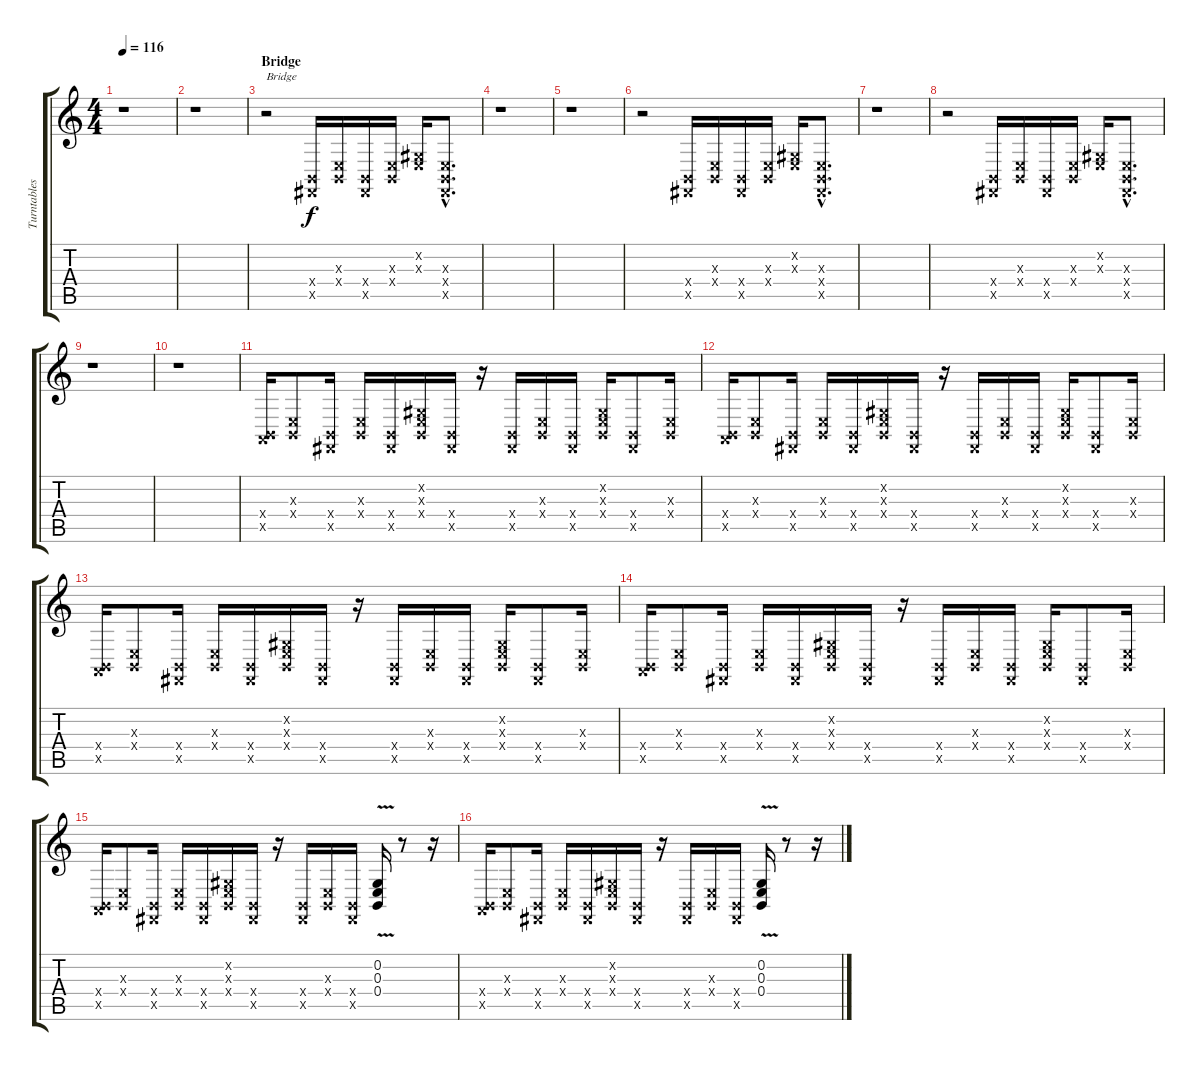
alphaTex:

\track ("Turntables" "Turntables") {instrument guitarfretnoise}
\staff {score tabs}
\tuning (Db4 Ab3 E3 B2 Gb2 Db2) {hide}
\ts (4 4)
\tempo 116
\clef g2
\ks c
r.1{dy f} |
r.1 |
\section ("" "Bridge")
r.2{txt "Bridge"} (0.4{x} 0.5{x}).16 (0.3{x} 0.4{x}).16 (0.4{x} 0.5{x}).16 (0.3{x} 0.4{x}).16 (0.2{x} 0.3{x}).16 (0.3{hac x} 0.4{hac x} 0.5{hac x}).8{d} |
r.1 |
r.1 |
r.2 (0.4{x} 0.5{x}).16 (0.3{x} 0.4{x}).16 (0.4{x} 0.5{x}).16 (0.3{x} 0.4{x}).16 (0.2{x} 0.3{x}).16 (0.3{hac x} 0.4{hac x} 0.5{hac x}).8{d} |
r.1 |
r.2 (0.4{x} 0.5{x}).16 (0.3{x} 0.4{x}).16 (0.4{x} 0.5{x}).16 (0.3{x} 0.4{x}).16 (0.2{x} 0.3{x}).16 (0.3{hac x} 0.4{hac x} 0.5{hac x}).8{d} |
r.1 |
r.1 |
(0.4{x} 3.5{x}).16 (0.3{x} 0.4{x}).8 (0.4{x} 0.5{x}).16 (0.3{x} 0.4{x}).16 (0.4{x} 0.5{x}).16 (0.2{x} 0.3{x} 0.4{x}).16 (0.4{x} 0.5{x}).16 r.16 (0.4{x} 0.5{x}).16 (0.3{x} 0.4{x}).16 (0.4{x} 0.5{x}).16 (0.2{x} 0.3{x} 0.4{x}).16 (0.4{x} 0.5{x}).8 (0.3{x} 0.4{x}).16 |
(0.4{x} 3.5{x}).16 (0.3{x} 0.4{x}).8 (0.4{x} 0.5{x}).16 (0.3{x} 0.4{x}).16 (0.4{x} 0.5{x}).16 (0.2{x} 0.3{x} 0.4{x}).16 (0.4{x} 0.5{x}).16 r.16 (0.4{x} 0.5{x}).16 (0.3{x} 0.4{x}).16 (0.4{x} 0.5{x}).16 (0.2{x} 0.3{x} 0.4{x}).16 (0.4{x} 0.5{x}).8 (0.3{x} 0.4{x}).16 |
(0.4{x} 3.5{x}).16 (0.3{x} 0.4{x}).8 (0.4{x} 0.5{x}).16 (0.3{x} 0.4{x}).16 (0.4{x} 0.5{x}).16 (0.2{x} 0.3{x} 0.4{x}).16 (0.4{x} 0.5{x}).16 r.16 (0.4{x} 0.5{x}).16 (0.3{x} 0.4{x}).16 (0.4{x} 0.5{x}).16 (0.2{x} 0.3{x} 0.4{x}).16 (0.4{x} 0.5{x}).8 (0.3{x} 0.4{x}).16 |
(0.4{x} 3.5{x}).16 (0.3{x} 0.4{x}).8 (0.4{x} 0.5{x}).16 (0.3{x} 0.4{x}).16 (0.4{x} 0.5{x}).16 (0.2{x} 0.3{x} 0.4{x}).16 (0.4{x} 0.5{x}).16 r.16 (0.4{x} 0.5{x}).16 (0.3{x} 0.4{x}).16 (0.4{x} 0.5{x}).16 (0.2{x} 0.3{x} 0.4{x}).16 (0.4{x} 0.5{x}).8 (0.3{x} 0.4{x}).16 |
(0.4{x} 3.5{x}).16 (0.3{x} 0.4{x}).8 (0.4{x} 0.5{x}).16 (0.3{x} 0.4{x}).16 (0.4{x} 0.5{x}).16 (0.2{x} 0.3{x} 0.4{x}).16 (0.4{x} 0.5{x}).16 r.16 (0.4{x} 0.5{x}).16 (0.3{x} 0.4{x}).16 (0.4{x} 0.5{x}).16 (0.2{v} 0.3 0.4).16 r.8 r.16 |
(0.4{x} 3.5{x}).16 (0.3{x} 0.4{x}).8 (0.4{x} 0.5{x}).16 (0.3{x} 0.4{x}).16 (0.4{x} 0.5{x}).16 (0.2{x} 0.3{x} 0.4{x}).16 (0.4{x} 0.5{x}).16 r.16 (0.4{x} 0.5{x}).16 (0.3{x} 0.4{x}).16 (0.4{x} 0.5{x}).16 (0.2{v} 0.3 0.4).16 r.8 r.16
